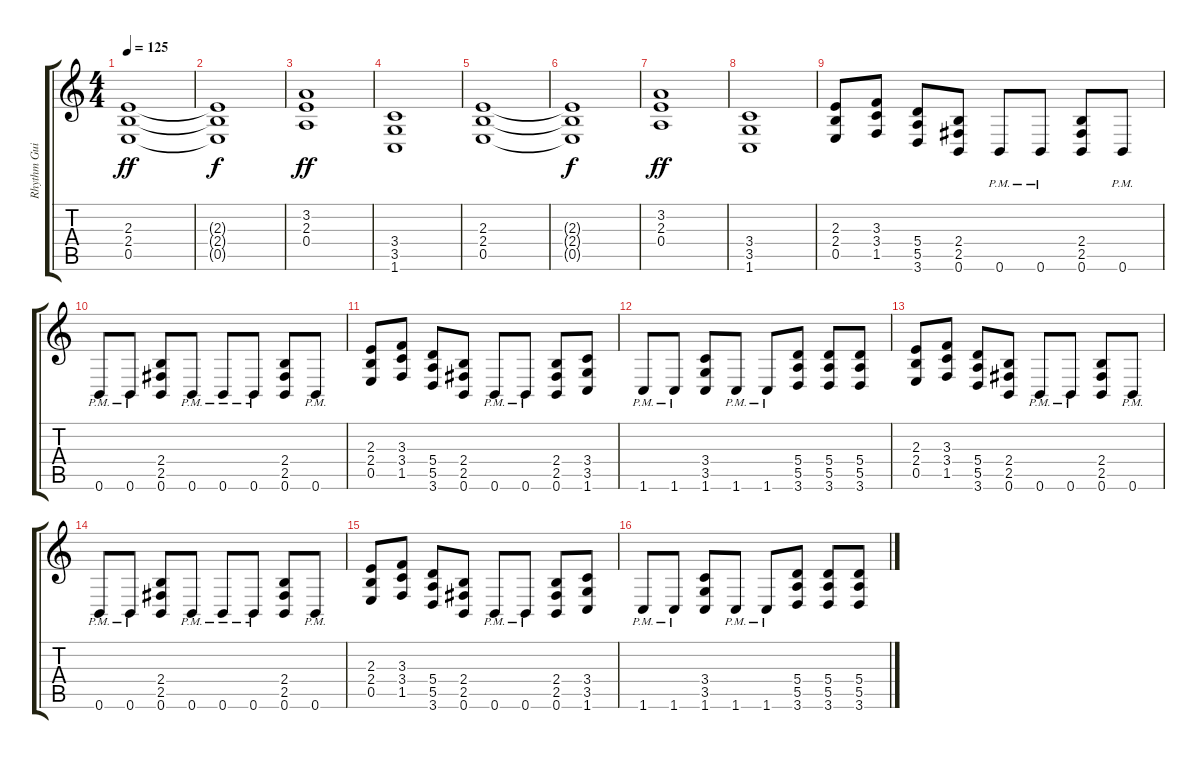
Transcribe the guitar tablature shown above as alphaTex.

\track ("Rhythm Guitar" "Rhythm Gui") {instrument distortionguitar}
\staff {score tabs}
\tuning (B3 Gb3 D3 A2 E2 B1) {hide}
\ts (4 4)
\tempo 125
\clef g2
\ks c
(2.3 2.4 0.5).1{dy ff} |
(2.3{t} 2.4{t} 0.5{t}).1{dy f} |
(3.2 2.3 0.4).1{dy ff} |
(3.4 3.5 1.6).1 |
(2.3 2.4 0.5).1 |
(2.3{t} 2.4{t} 0.5{t}).1{dy f} |
(3.2 2.3 0.4).1{dy ff} |
(3.4 3.5 1.6).1 |
(2.3 2.4 0.5).8 (3.3 3.4 1.5).8 (5.4 5.5 3.6).8 (2.4 2.5 0.6).8 0.6{pm}.8 0.6{pm}.8 (2.4 2.5 0.6).8 0.6{pm}.8 |
0.6{pm}.8 0.6{pm}.8 (2.4 2.5 0.6).8 0.6{pm}.8 0.6{pm}.8 0.6{pm}.8 (2.4 2.5 0.6).8 0.6{pm}.8 |
(2.3 2.4 0.5).8 (3.3 3.4 1.5).8 (5.4 5.5 3.6).8 (2.4 2.5 0.6).8 0.6{pm}.8 0.6{pm}.8 (2.4 2.5 0.6).8 (3.4 3.5 1.6).8 |
1.6{pm}.8 1.6{pm}.8 (3.4 3.5 1.6).8 1.6{pm}.8 1.6{pm}.8 (5.4 5.5 3.6).8 (5.4 5.5 3.6).8 (5.4 5.5 3.6).8 |
(2.3 2.4 0.5).8 (3.3 3.4 1.5).8 (5.4 5.5 3.6).8 (2.4 2.5 0.6).8 0.6{pm}.8 0.6{pm}.8 (2.4 2.5 0.6).8 0.6{pm}.8 |
0.6{pm}.8 0.6{pm}.8 (2.4 2.5 0.6).8 0.6{pm}.8 0.6{pm}.8 0.6{pm}.8 (2.4 2.5 0.6).8 0.6{pm}.8 |
(2.3 2.4 0.5).8 (3.3 3.4 1.5).8 (5.4 5.5 3.6).8 (2.4 2.5 0.6).8 0.6{pm}.8 0.6{pm}.8 (2.4 2.5 0.6).8 (3.4 3.5 1.6).8 |
1.6{pm}.8 1.6{pm}.8 (3.4 3.5 1.6).8 1.6{pm}.8 1.6{pm}.8 (5.4 5.5 3.6).8 (5.4 5.5 3.6).8 (5.4 5.5 3.6).8
